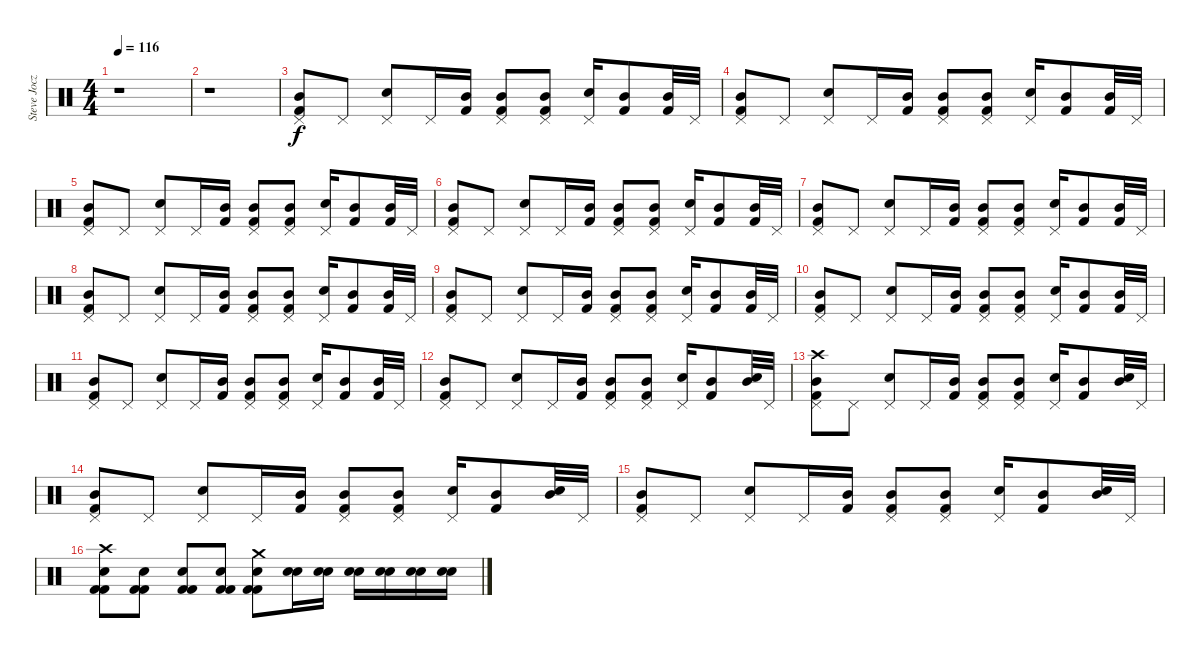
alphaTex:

\track ("Steve Jocz (STEVO)" "Steve Jocz") {instrument percussion}
\staff {score}
\articulation defaults
\ts (4 4)
\tempo 116
\clef neutral
\ks c
r.1{dy f} |
r.1 |
("Pedal Hi-Hat (hit)" "Mid Tom (hit)" "Kick (hit) 2").8 "Pedal Hi-Hat (hit)".8 ("Pedal Hi-Hat (hit)" "Electric Snare (hit)").8 "Pedal Hi-Hat (hit)".16 ("Mid Tom (hit)" "Kick (hit) 2").16 ("Pedal Hi-Hat (hit)" "Mid Tom (hit)" "Kick (hit) 2").8 ("Pedal Hi-Hat (hit)" "Mid Tom (hit)" "Kick (hit) 2").8 ("Pedal Hi-Hat (hit)" "Electric Snare (hit)").16 ("Mid Tom (hit)" "Kick (hit) 2").8 ("Mid Tom (hit)" "Kick (hit) 2").32 "Pedal Hi-Hat (hit)".32 |
("Pedal Hi-Hat (hit)" "Mid Tom (hit)" "Kick (hit) 2").8 "Pedal Hi-Hat (hit)".8 ("Pedal Hi-Hat (hit)" "Electric Snare (hit)").8 "Pedal Hi-Hat (hit)".16 ("Mid Tom (hit)" "Kick (hit) 2").16 ("Pedal Hi-Hat (hit)" "Mid Tom (hit)" "Kick (hit) 2").8 ("Pedal Hi-Hat (hit)" "Mid Tom (hit)" "Kick (hit) 2").8 ("Pedal Hi-Hat (hit)" "Electric Snare (hit)").16 ("Mid Tom (hit)" "Kick (hit) 2").8 ("Mid Tom (hit)" "Kick (hit) 2").32 "Pedal Hi-Hat (hit)".32 |
("Pedal Hi-Hat (hit)" "Mid Tom (hit)" "Kick (hit) 2").8 "Pedal Hi-Hat (hit)".8 ("Pedal Hi-Hat (hit)" "Electric Snare (hit)").8 "Pedal Hi-Hat (hit)".16 ("Mid Tom (hit)" "Kick (hit) 2").16 ("Pedal Hi-Hat (hit)" "Mid Tom (hit)" "Kick (hit) 2").8 ("Pedal Hi-Hat (hit)" "Mid Tom (hit)" "Kick (hit) 2").8 ("Pedal Hi-Hat (hit)" "Electric Snare (hit)").16 ("Mid Tom (hit)" "Kick (hit) 2").8 ("Mid Tom (hit)" "Kick (hit) 2").32 "Pedal Hi-Hat (hit)".32 |
("Pedal Hi-Hat (hit)" "Mid Tom (hit)" "Kick (hit) 2").8 "Pedal Hi-Hat (hit)".8 ("Pedal Hi-Hat (hit)" "Electric Snare (hit)").8 "Pedal Hi-Hat (hit)".16 ("Mid Tom (hit)" "Kick (hit) 2").16 ("Pedal Hi-Hat (hit)" "Mid Tom (hit)" "Kick (hit) 2").8 ("Pedal Hi-Hat (hit)" "Mid Tom (hit)" "Kick (hit) 2").8 ("Pedal Hi-Hat (hit)" "Electric Snare (hit)").16 ("Mid Tom (hit)" "Kick (hit) 2").8 ("Mid Tom (hit)" "Kick (hit) 2").32 "Pedal Hi-Hat (hit)".32 |
("Pedal Hi-Hat (hit)" "Mid Tom (hit)" "Kick (hit) 2").8 "Pedal Hi-Hat (hit)".8 ("Pedal Hi-Hat (hit)" "Electric Snare (hit)").8 "Pedal Hi-Hat (hit)".16 ("Mid Tom (hit)" "Kick (hit) 2").16 ("Pedal Hi-Hat (hit)" "Mid Tom (hit)" "Kick (hit) 2").8 ("Pedal Hi-Hat (hit)" "Mid Tom (hit)" "Kick (hit) 2").8 ("Pedal Hi-Hat (hit)" "Electric Snare (hit)").16 ("Mid Tom (hit)" "Kick (hit) 2").8 ("Mid Tom (hit)" "Kick (hit) 2").32 "Pedal Hi-Hat (hit)".32 |
("Pedal Hi-Hat (hit)" "Mid Tom (hit)" "Kick (hit) 2").8 "Pedal Hi-Hat (hit)".8 ("Pedal Hi-Hat (hit)" "Electric Snare (hit)").8 "Pedal Hi-Hat (hit)".16 ("Mid Tom (hit)" "Kick (hit) 2").16 ("Pedal Hi-Hat (hit)" "Mid Tom (hit)" "Kick (hit) 2").8 ("Pedal Hi-Hat (hit)" "Mid Tom (hit)" "Kick (hit) 2").8 ("Pedal Hi-Hat (hit)" "Electric Snare (hit)").16 ("Mid Tom (hit)" "Kick (hit) 2").8 ("Mid Tom (hit)" "Kick (hit) 2").32 "Pedal Hi-Hat (hit)".32 |
("Pedal Hi-Hat (hit)" "Mid Tom (hit)" "Kick (hit) 2").8 "Pedal Hi-Hat (hit)".8 ("Pedal Hi-Hat (hit)" "Electric Snare (hit)").8 "Pedal Hi-Hat (hit)".16 ("Mid Tom (hit)" "Kick (hit) 2").16 ("Pedal Hi-Hat (hit)" "Mid Tom (hit)" "Kick (hit) 2").8 ("Pedal Hi-Hat (hit)" "Mid Tom (hit)" "Kick (hit) 2").8 ("Pedal Hi-Hat (hit)" "Electric Snare (hit)").16 ("Mid Tom (hit)" "Kick (hit) 2").8 ("Mid Tom (hit)" "Kick (hit) 2").32 "Pedal Hi-Hat (hit)".32 |
("Pedal Hi-Hat (hit)" "Mid Tom (hit)" "Kick (hit) 2").8 "Pedal Hi-Hat (hit)".8 ("Pedal Hi-Hat (hit)" "Electric Snare (hit)").8 "Pedal Hi-Hat (hit)".16 ("Mid Tom (hit)" "Kick (hit) 2").16 ("Pedal Hi-Hat (hit)" "Mid Tom (hit)" "Kick (hit) 2").8 ("Pedal Hi-Hat (hit)" "Mid Tom (hit)" "Kick (hit) 2").8 ("Pedal Hi-Hat (hit)" "Electric Snare (hit)").16 ("Mid Tom (hit)" "Kick (hit) 2").8 ("Mid Tom (hit)" "Kick (hit) 2").32 "Pedal Hi-Hat (hit)".32 |
("Pedal Hi-Hat (hit)" "Mid Tom (hit)" "Kick (hit) 2").8 "Pedal Hi-Hat (hit)".8 ("Pedal Hi-Hat (hit)" "Electric Snare (hit)").8 "Pedal Hi-Hat (hit)".16 ("Mid Tom (hit)" "Kick (hit) 2").16 ("Pedal Hi-Hat (hit)" "Mid Tom (hit)" "Kick (hit) 2").8 ("Pedal Hi-Hat (hit)" "Mid Tom (hit)" "Kick (hit) 2").8 ("Pedal Hi-Hat (hit)" "Electric Snare (hit)").16 ("Mid Tom (hit)" "Kick (hit) 2").8 ("Mid Tom (hit)" "Kick (hit) 2").32 "Pedal Hi-Hat (hit)".32 |
("Pedal Hi-Hat (hit)" "Mid Tom (hit)" "Kick (hit) 2").8 "Pedal Hi-Hat (hit)".8 ("Pedal Hi-Hat (hit)" "Electric Snare (hit)").8 "Pedal Hi-Hat (hit)".16 ("Mid Tom (hit)" "Kick (hit) 2").16 ("Pedal Hi-Hat (hit)" "Mid Tom (hit)" "Kick (hit) 2").8 ("Pedal Hi-Hat (hit)" "Mid Tom (hit)" "Kick (hit) 2").8 ("Pedal Hi-Hat (hit)" "Electric Snare (hit)").16 ("Mid Tom (hit)" "Kick (hit) 2").8 ("Mid Tom (hit)" "Electric Snare (hit)").32 "Pedal Hi-Hat (hit)".32 |
("Pedal Hi-Hat (hit)" "Crash high (hit)" "Mid Tom (hit)" "Kick (hit) 2").8 "Pedal Hi-Hat (hit)".8 ("Pedal Hi-Hat (hit)" "Electric Snare (hit)").8 "Pedal Hi-Hat (hit)".16 ("Mid Tom (hit)" "Kick (hit) 2").16 ("Pedal Hi-Hat (hit)" "Mid Tom (hit)" "Kick (hit) 2").8 ("Pedal Hi-Hat (hit)" "Mid Tom (hit)" "Kick (hit) 2").8 ("Pedal Hi-Hat (hit)" "Electric Snare (hit)").16 ("Mid Tom (hit)" "Kick (hit) 2").8 ("Mid Tom (hit)" "Electric Snare (hit)").32 "Pedal Hi-Hat (hit)".32 |
("Pedal Hi-Hat (hit)" "Mid Tom (hit)" "Kick (hit) 2").8 "Pedal Hi-Hat (hit)".8 ("Pedal Hi-Hat (hit)" "Electric Snare (hit)").8 "Pedal Hi-Hat (hit)".16 ("Mid Tom (hit)" "Kick (hit) 2").16 ("Pedal Hi-Hat (hit)" "Mid Tom (hit)" "Kick (hit) 2").8 ("Pedal Hi-Hat (hit)" "Mid Tom (hit)" "Kick (hit) 2").8 ("Pedal Hi-Hat (hit)" "Electric Snare (hit)").16 ("Mid Tom (hit)" "Kick (hit) 2").8 ("Mid Tom (hit)" "Electric Snare (hit)").32 "Pedal Hi-Hat (hit)".32 |
("Pedal Hi-Hat (hit)" "Mid Tom (hit)" "Kick (hit) 2").8 "Pedal Hi-Hat (hit)".8 ("Pedal Hi-Hat (hit)" "Electric Snare (hit)").8 "Pedal Hi-Hat (hit)".16 ("Mid Tom (hit)" "Kick (hit) 2").16 ("Pedal Hi-Hat (hit)" "Mid Tom (hit)" "Kick (hit) 2").8 ("Pedal Hi-Hat (hit)" "Mid Tom (hit)" "Kick (hit) 2").8 ("Pedal Hi-Hat (hit)" "Electric Snare (hit)").16 ("Mid Tom (hit)" "Kick (hit) 2").8 ("Mid Tom (hit)" "Electric Snare (hit)").32 "Pedal Hi-Hat (hit)".32 |
("Crash high (hit)" "Electric Snare (hit)" "Kick (hit) 2" "Kick (hit) 2").8 ("Electric Snare (hit)" "Kick (hit) 2" "Kick (hit) 2").8 ("Electric Snare (hit)" "Kick (hit) 2" "Kick (hit) 2").8 ("Electric Snare (hit)" "Kick (hit) 2" "Kick (hit) 2").8 ("Crash medium (hit)" "Electric Snare (hit)" "Kick (hit) 2" "Kick (hit) 2").8 ("Electric Snare (hit)" "Electric Snare (hit)").16 ("Electric Snare (hit)" "Electric Snare (hit)").16 ("Electric Snare (hit)" "Electric Snare (hit)").16 ("Electric Snare (hit)" "Electric Snare (hit)").16 ("Electric Snare (hit)" "Electric Snare (hit)").16 ("Electric Snare (hit)" "Electric Snare (hit)").16
